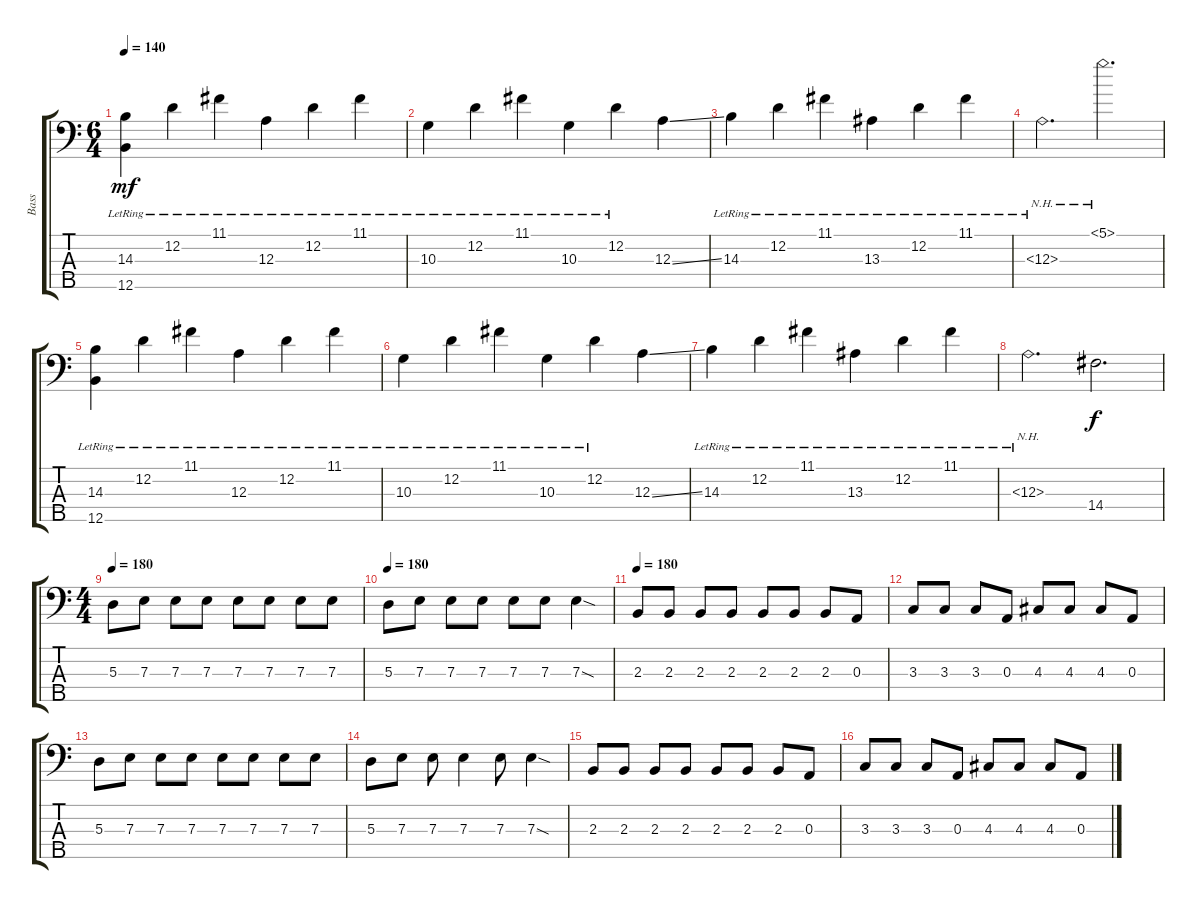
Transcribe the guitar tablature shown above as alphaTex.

\track ("Bass" "Bass") {instrument electricbassfinger}
\staff {score tabs}
\tuning (G2 D2 A1 E1 B0) {hide}
\ts (6 4)
\tempo 140
\clef f4
\ks c
(14.3{lr} 12.5).4{dy mf} 12.2{lr}.4 11.1{lr}.4 12.3{lr}.4 12.2{lr}.4 11.1{lr}.4 |
10.3{lr}.4 12.2{lr}.4 11.1{lr}.4 10.3{lr}.4 12.2{lr}.4 12.3{ss}.4 |
14.3{lr}.4 12.2{lr}.4 11.1{lr}.4 13.3{lr}.4 12.2{lr}.4 11.1{lr}.4 |
12.3{nh lr}.2{d} 5.1{nh}.2{d} |
(14.3{lr} 12.5).4 12.2{lr}.4 11.1{lr}.4 12.3{lr}.4 12.2{lr}.4 11.1{lr}.4 |
10.3{lr}.4 12.2{lr}.4 11.1{lr}.4 10.3{lr}.4 12.2{lr}.4 12.3{ss}.4 |
14.3{lr}.4 12.2{lr}.4 11.1{lr}.4 13.3{lr}.4 12.2{lr}.4 11.1{lr}.4 |
12.3{nh lr}.2{d} 14.4.2{d dy f} |
\ts (4 4)
\tempo 180
5.3.8 7.3.8 7.3.8 7.3.8 7.3.8 7.3.8 7.3.8 7.3.8 |
\tempo 180
5.3.8 7.3.8 7.3.8 7.3.8 7.3.8 7.3.8 7.3{sod}.4 |
\tempo 180
2.3.8 2.3.8 2.3.8 2.3.8 2.3.8 2.3.8 2.3.8 0.3.8 |
3.3.8 3.3.8 3.3.8 0.3.8 4.3.8 4.3.8 4.3.8 0.3.8 |
5.3.8 7.3.8 7.3.8 7.3.8 7.3.8 7.3.8 7.3.8 7.3.8 |
5.3.8 7.3.8 7.3.8 7.3.4 7.3.8 7.3{sod}.4 |
2.3.8 2.3.8 2.3.8 2.3.8 2.3.8 2.3.8 2.3.8 0.3.8 |
3.3.8 3.3.8 3.3.8 0.3.8 4.3.8 4.3.8 4.3.8 0.3.8
